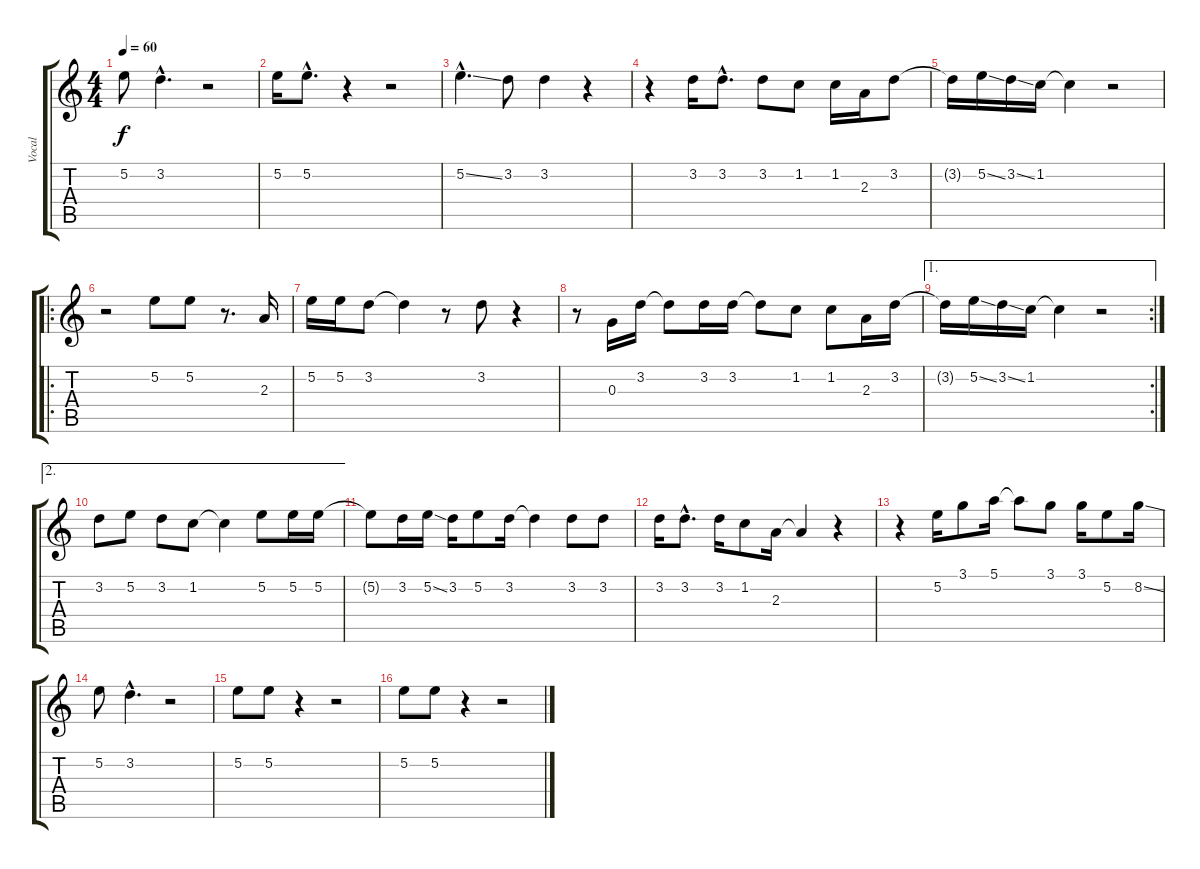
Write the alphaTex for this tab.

\track ("Vocal" "Vocal") {instrument voiceoohs}
\staff {score tabs}
\tuning (E5 B4 G4 D4 A3 E3) {hide}
\ts (4 4)
\tempo 60
\clef g2
\ks c
5.2.8{dy f} 3.2{hac}.4{d} r.2 |
5.2.16 5.2{hac}.8{d} r.4 r.2 |
5.2{ss hac}.4{d} 3.2.8 3.2.4 r.4 |
r.4 3.2.16 3.2{hac}.8{d} 3.2.8 1.2.8 1.2.16 2.3.16 3.2.8 |
3.2{t}.16 5.2{ss}.16 3.2{ss}.16 1.2.16 1.2{t}.4 r.2 |
\ro
r.2 5.2.8 5.2.8 r.8{d} 2.3.16 |
5.2.16 5.2.16 3.2.8 3.2{t}.4 r.8 3.2.8 r.4 |
r.8 0.3.16 3.2.16 3.2{t}.8 3.2.16 3.2.16 3.2{t}.8 1.2.8 1.2.8 2.3.16 3.2.16 |
\ae 1
\rc 2
3.2{t}.16 5.2{ss}.16 3.2{ss}.16 1.2.16 1.2{t}.4 r.2 |
\ae 2
3.2.8 5.2.8 3.2.8 1.2.8 1.2{t}.4 5.2.8 5.2.16 5.2.16 |
5.2{t}.8 3.2.16 5.2{ss}.16 3.2.16 5.2.8 3.2.16 3.2{t}.4 3.2.8 3.2.8 |
3.2.16 3.2{hac}.8{d} 3.2.16 1.2.8 2.3.16 2.3{t}.4 r.4 |
r.4 5.2.16 3.1.8 5.1.16 5.1{t}.8 3.1.8 3.1.16 5.2.8 8.2{ss}.16 |
5.2.8 3.2{hac}.4{d} r.2 |
5.2.8 5.2.8 r.4 r.2 |
5.2.8 5.2.8 r.4 r.2
